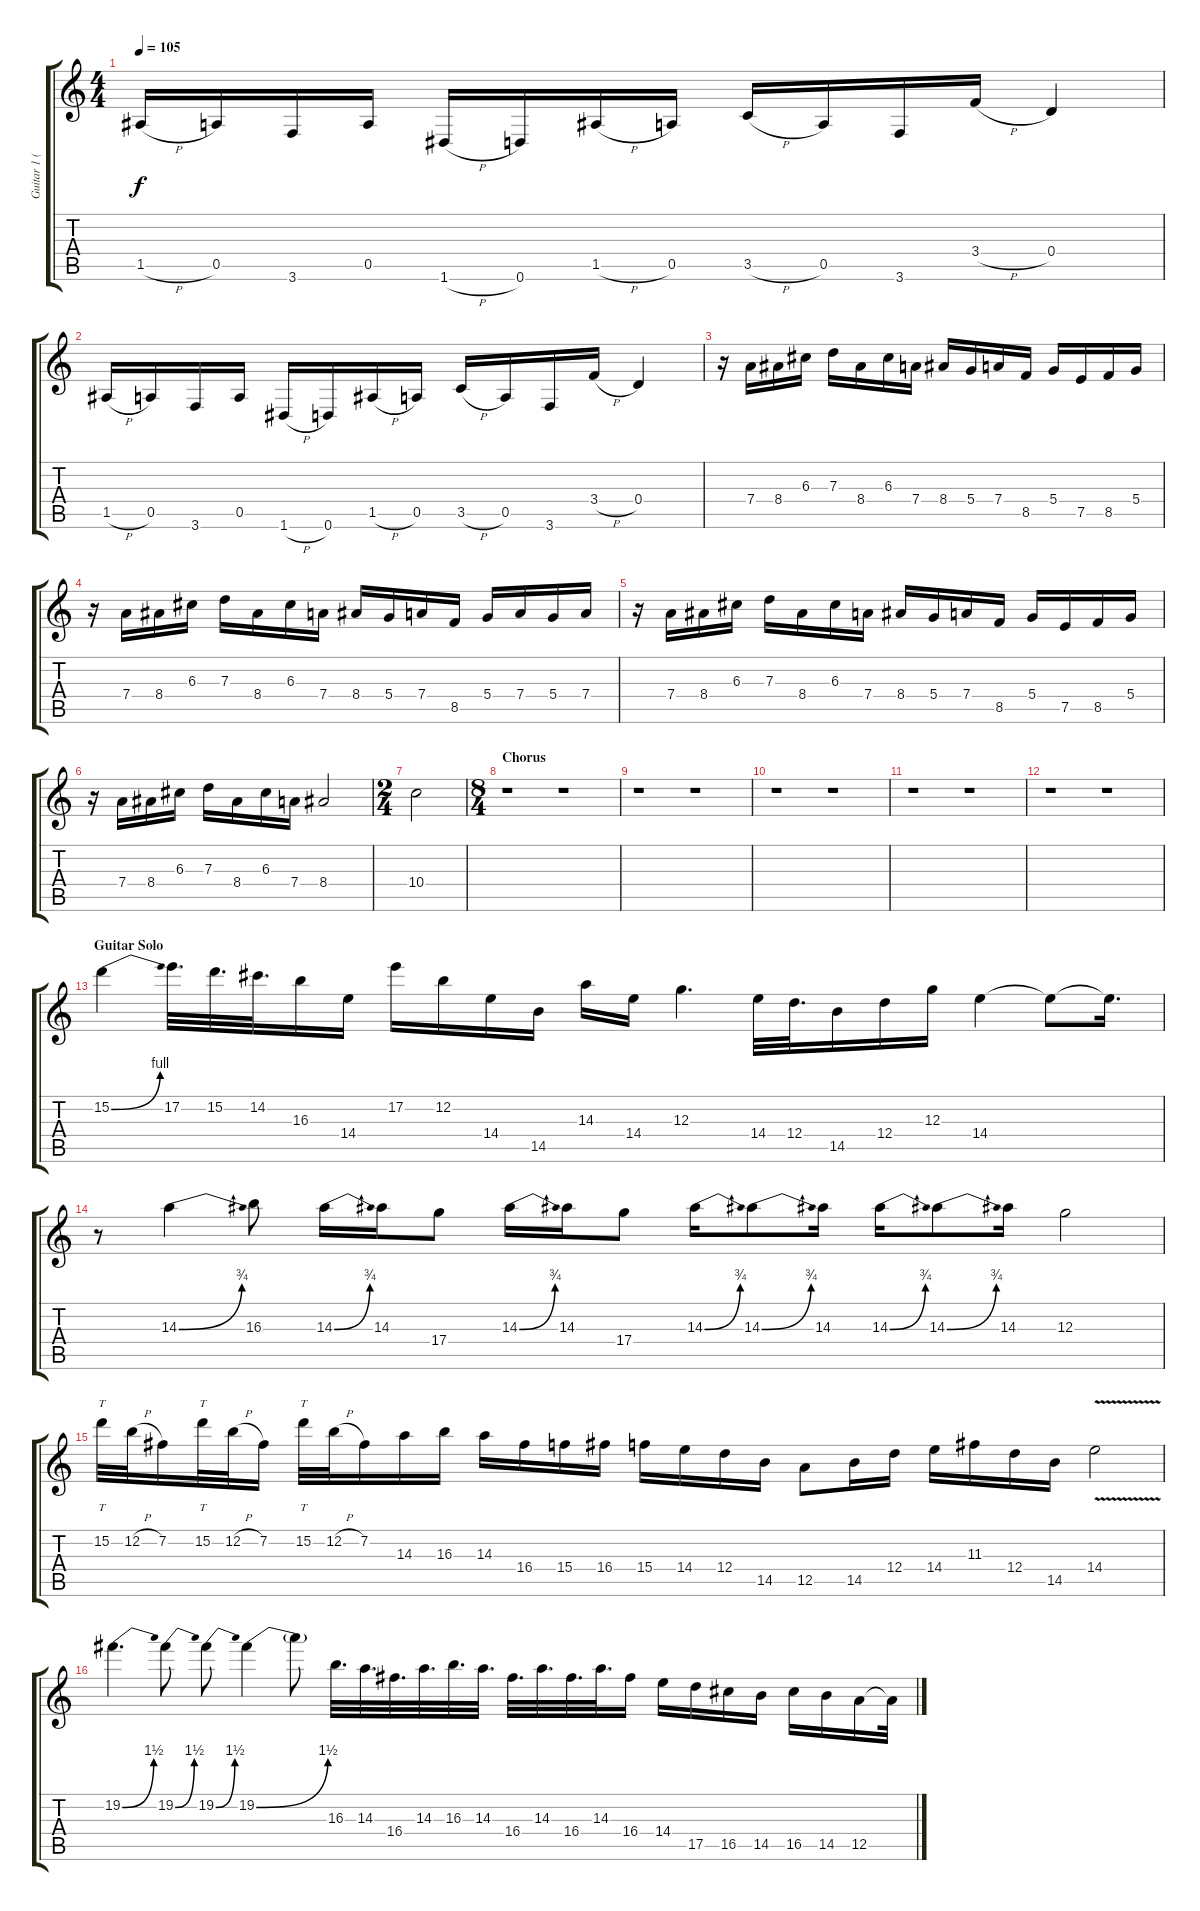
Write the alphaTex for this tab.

\track ("Guitar 1 (Ritchie Blackmore)" "Guitar 1 (") {instrument overdrivenguitar}
\staff {score tabs}
\tuning (E4 B3 G3 D3 A2 D2) {hide}
\ts (4 4)
\tempo 105
\clef g2
\ks c
1.5{h}.16{dy f volume 13} 0.5.16 3.6.16 0.5.16 1.6{h}.16 0.6.16 1.5{h}.16 0.5.16 3.5{h}.16 0.5.16 3.6.16 3.4{h}.16 0.4.4 |
1.5{h}.16 0.5.16 3.6.16 0.5.16 1.6{h}.16 0.6.16 1.5{h}.16 0.5.16 3.5{h}.16 0.5.16 3.6.16 3.4{h}.16 0.4.4 |
r.16 7.4.16 8.4.16 6.3.16 7.3.16 8.4.16 6.3.16 7.4.16 8.4.16 5.4.16 7.4.16 8.5.16 5.4.16 7.5.16 8.5.16 5.4.16 |
r.16 7.4.16 8.4.16 6.3.16 7.3.16 8.4.16 6.3.16 7.4.16 8.4.16 5.4.16 7.4.16 8.5.16 5.4.16 7.4.16 5.4.16 7.4.16 |
r.16 7.4.16 8.4.16 6.3.16 7.3.16 8.4.16 6.3.16 7.4.16 8.4.16 5.4.16 7.4.16 8.5.16 5.4.16 7.5.16 8.5.16 5.4.16 |
r.16 7.4.16 8.4.16 6.3.16 7.3.16 8.4.16 6.3.16 7.4.16 8.4.2 |
\ts (2 4)
10.4.2 |
\ts (8 4)
\section ("" "Chorus")
r.1 r.1 |
r.1 r.1 |
r.1 r.1 |
r.1 r.1 |
r.1 r.1 |
\section ("" "Guitar Solo")
15.2{be (bend 0 0 60 4)}.4 17.2.32{d} 15.2.32{d} 14.2.32{d} 16.3.16 14.4.16 17.2.16 12.2.16 14.4.16 14.5.16 14.3.16 14.4.16 12.3.4{d} 14.4.32 12.4.32{d} 14.5.16 12.4.16 12.3.16 14.4.4 14.4{t}.8 14.4{t}.16{d} |
r.8 14.3{be (bend 0 0 60 3)}.4 16.3.8 14.3{be (bend 0 0 60 3)}.16 14.3.16 17.4.8 14.3{be (bend 0 0 60 3)}.16 14.3.16 17.4.8 14.3{be (bend 0 0 60 3)}.16 14.3{be (bend 0 0 60 3)}.8 14.3.16 14.3{be (bend 0 0 60 3)}.16 14.3{be (bend 0 0 60 3)}.8 14.3.16 12.3.2 |
15.2.32{tt} 12.2{h}.32 7.2.16 15.2.32{tt} 12.2{h}.32 7.2.16 15.2.32{tt} 12.2{h}.32 7.2.16 14.3.16 16.3.16 14.3.16 16.4.16 15.4.16 16.4.16 15.4.16 14.4.16 12.4.16 14.5.16 12.5.8 14.5.16 12.4.16 14.4.16 11.3.16 12.4.16 14.5.16 14.4{v}.2 |
19.2{be (bend 0 0 60 6)}.4{d} 19.2{be (bend 0 0 60 6)}.8 19.2{be (bend 0 0 60 6)}.8 19.2{be (bend 0 0 60 6)}.4 19.2{t}.8 16.3.32{d} 14.3.32{d} 16.4.32{d} 14.3.32{d} 16.3.32{d} 14.3.32{d} 16.4.32{d} 14.3.32{d} 16.4.32{d} 14.3.32{d} 16.4.16 14.4.16 17.5.16 16.5.16 14.5.16 16.5.16 14.5.16 12.5.16 12.5{t}.32
